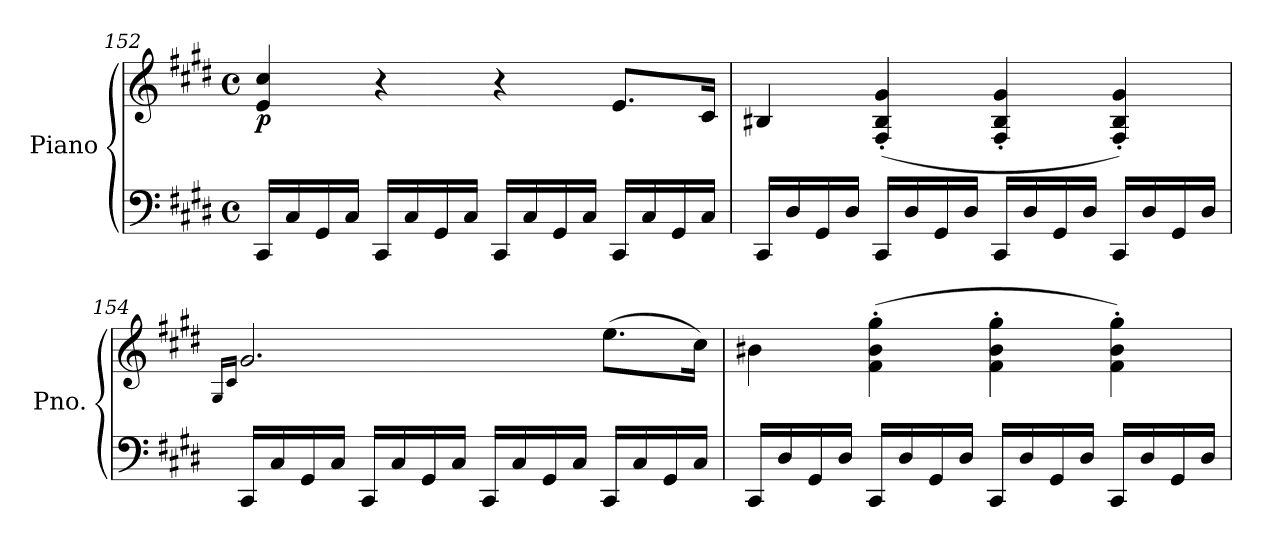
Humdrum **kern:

**kern	**kern	**dynam
*part1	*part1	*part1
*staff2	*staff1	*staff1/2
*I"Piano	*	*
*I'Pno.	*	*
!!LO:LB:g=z
*clefF4	*clefG2	*
*k[f#c#g#d#]	*k[f#c#g#d#]	*
*M4/4	*M4/4	*
*met(c)	*met(c)	*
=152	=152	=152
!	!	!LO:DY:b
16CC#/LL	4e/ 4cc#/	p
16C#/	.	.
16GG#/	.	.
16C#/JJ	.	.
16CC#/LL	4r	.
16C#/	.	.
16GG#/	.	.
16C#/JJ	.	.
16CC#/LL	4r	.
16C#/	.	.
16GG#/	.	.
16C#/JJ	.	.
16CC#/LL	8.e/L	.
16C#/	.	.
16GG#/	.	.
16C#/JJ	16c#/Jk	.
=153	=153	=153
16CC#/LL	4B#X/	.
16D#/	.	.
16GG#/	.	.
16D#/JJ	.	.
16CC#/LL	(<4F#/' 4B#/' 4g#/'	.
16D#/	.	.
16GG#/	.	.
16D#/JJ	.	.
16CC#/LL	4F#/' 4B#/' 4g#/'	.
16D#/	.	.
16GG#/	.	.
16D#/JJ	.	.
16CC#/LL	4F#/' 4B#/' 4g#/')	.
16D#/	.	.
16GG#/	.	.
16D#/JJ	.	.
=154	=154	=154
.	16qG#/LL	.
.	16qc#/JJ	.
16CC#/LL	2.g#/	.
16C#/	.	.
16GG#/	.	.
16C#/JJ	.	.
16CC#/LL	.	.
16C#/	.	.
16GG#/	.	.
16C#/JJ	.	.
16CC#/LL	.	.
16C#/	.	.
16GG#/	.	.
16C#/JJ	.	.
16CC#/LL	(>8.ee\L	.
16C#/	.	.
16GG#/	.	.
16C#/JJ	16cc#\Jk)	.
!!LO:LB:g=z
=155	=155	=155
16CC#/LL	4b#X\	.
16D#/	.	.
16GG#/	.	.
16D#/JJ	.	.
16CC#/LL	(>4f#\' 4b#\' 4gg#\'	.
16D#/	.	.
16GG#/	.	.
16D#/JJ	.	.
16CC#/LL	4f#\' 4b#\' 4gg#\'	.
16D#/	.	.
16GG#/	.	.
16D#/JJ	.	.
16CC#/LL	4f#\' 4b#\' 4gg#\')	.
16D#/	.	.
16GG#/	.	.
16D#/JJ	.	.
=	=	=
*-	*-	*-
